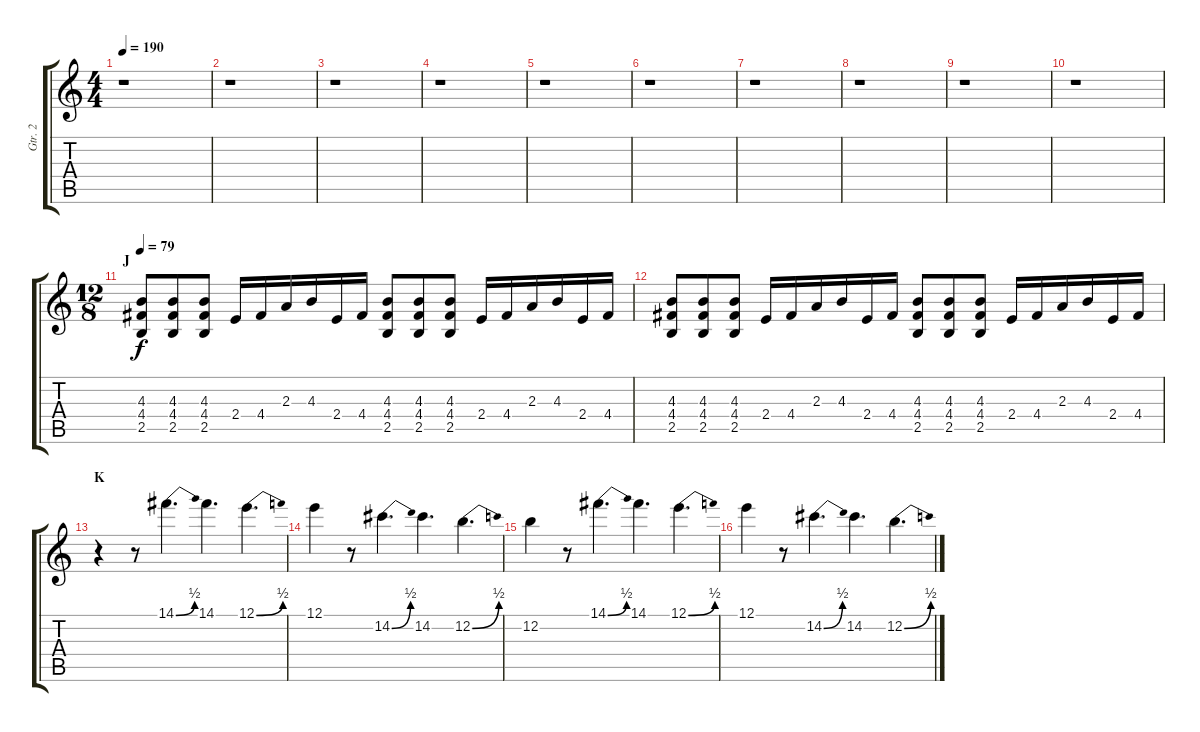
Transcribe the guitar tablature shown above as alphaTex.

\track ("Gtr. 2" "Gtr. 2") {instrument distortionguitar}
\staff {score tabs}
\tuning (E4 B3 G3 D3 A2 E2) {hide}
\ts (4 4)
\tempo 190
\clef g2
\ks c
r.1{dy f} |
r.1 |
r.1 |
r.1 |
r.1 |
r.1 |
r.1 |
r.1 |
r.1 |
r.1 |
\ts (12 8)
\section ("" "J")
\tempo 79
(4.3 4.4 2.5).8 (4.3 4.4 2.5).8 (4.3 4.4 2.5).8 2.4.16 4.4.16 2.3.16 4.3.16 2.4.16 4.4.16 (4.3 4.4 2.5).8 (4.3 4.4 2.5).8 (4.3 4.4 2.5).8 2.4.16 4.4.16 2.3.16 4.3.16 2.4.16 4.4.16 |
(4.3 4.4 2.5).8 (4.3 4.4 2.5).8 (4.3 4.4 2.5).8 2.4.16 4.4.16 2.3.16 4.3.16 2.4.16 4.4.16 (4.3 4.4 2.5).8 (4.3 4.4 2.5).8 (4.3 4.4 2.5).8 2.4.16 4.4.16 2.3.16 4.3.16 2.4.16 4.4.16 |
\section ("" "K")
r.4 r.8 14.1{be (bend 0 0 60 2)}.4{d} 14.1.4{d} 12.1{be (bend 0 0 60 2)}.4{d} |
12.1.4 r.8 14.2{be (bend 0 0 60 2)}.4{d} 14.2.4{d} 12.2{be (bend 0 0 60 2)}.4{d} |
12.2.4 r.8 14.1{be (bend 0 0 60 2)}.4{d} 14.1.4{d} 12.1{be (bend 0 0 60 2)}.4{d} |
12.1.4 r.8 14.2{be (bend 0 0 60 2)}.4{d} 14.2.4{d} 12.2{be (bend 0 0 60 2)}.4{d}
